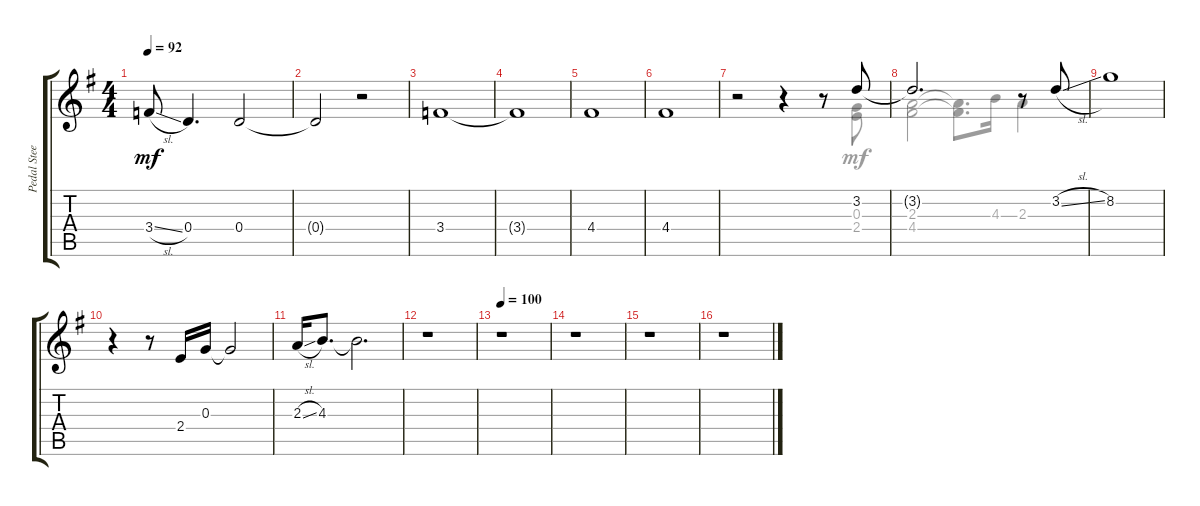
\track ("Pedal Steel Guitar" "Pedal Stee") {instrument overdrivenguitar}
\staff {score tabs}
\tuning (E4 B3 G3 D3 A2 E2) {hide}
\voice
\ts (4 4)
\tempo 92
\clef g2
\ks g
3.4{sl t}.8{dy mf} 0.4.4{d} 0.4.2 |
0.4{t}.2 r.2 |
3.4.1 |
3.4{t}.1 |
4.4.1 |
4.4.1 |
r.2 r.4 r.8 3.2.8 |
3.2{t}.2{d} r.8 3.2{sl}.8 |
8.2.1 |
r.4 r.8 2.4.16 0.3.16 0.3{t}.2 |
2.3{sl}.16 4.3.8{d} 4.3{t}.2{d} |
r.1 |
\tempo 100
r.1 |
r.1 |
r.1 |
r.1
\voice
\clef g2
\ottava regular
\simile none
\ks g
|
|
|
|
|
|
r.2 r.4 r.8 (0.3 2.4).8 |
(2.3 4.4).2 (2.3{t} 4.4{t}).8{d} 4.3.16 2.3.4 |
|
|
|
|
|
|
|
